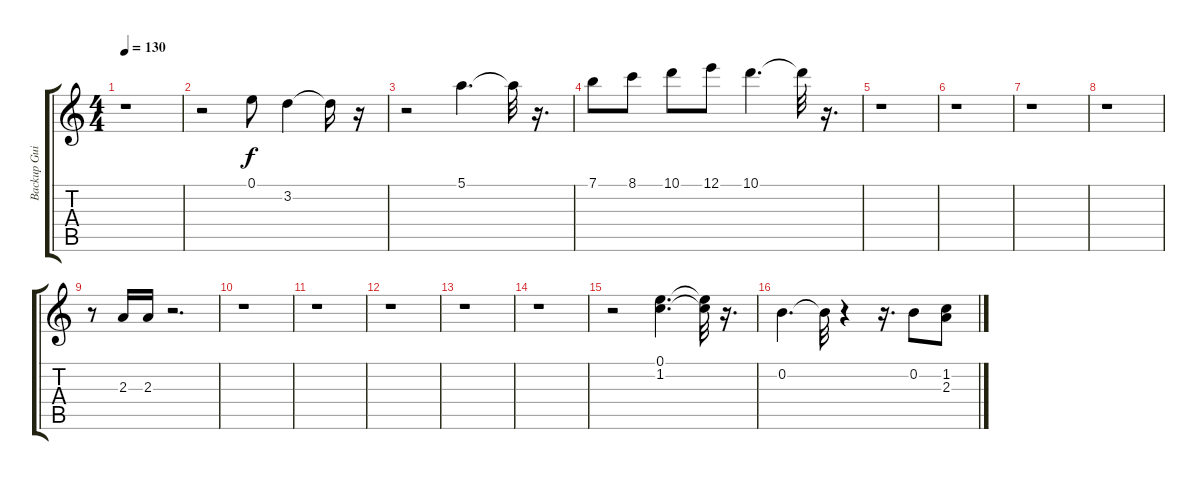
\track ("Backup Guitar" "Backup Gui") {instrument acousticguitarnylon}
\staff {score tabs}
\tuning (E4 B3 G3 D3 A2 E2) {hide}
\ts (4 4)
\tempo 130
\clef g2
\ks c
r.1{dy f} |
r.2 0.1.8 3.2.4 3.2{t}.16 r.16 |
r.2 5.1.4{d} 5.1{t}.32 r.16{d} |
7.1.8 8.1.8 10.1.8 12.1.8 10.1.4{d} 10.1{t}.32 r.16{d} |
r.1 |
r.1 |
r.1 |
r.1 |
r.8 2.3.16 2.3.16 r.2{d} |
r.1 |
r.1 |
r.1 |
r.1 |
r.1 |
r.2 (0.1 1.2).4{d} (0.1{t} 1.2{t}).32 r.16{d} |
0.2.4{d} 0.2{t}.32 r.4 r.16{d} 0.2.8 (1.2 2.3).8
